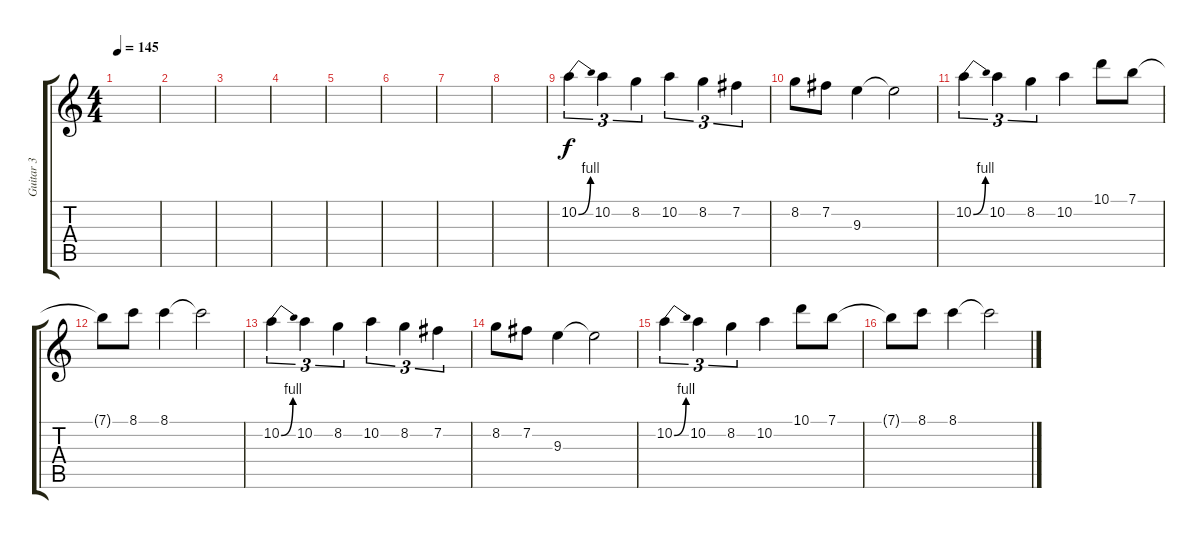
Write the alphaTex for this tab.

\track ("Guitar 3" "Guitar 3") {instrument distortionguitar}
\staff {score tabs}
\tuning (E4 B3 G3 D3 A2 E2) {hide}
\ts (4 4)
\tempo 145
\clef g2
\ks c
|
|
|
|
|
|
|
|
10.2{be (bend 0 0 60 4)}.4{tu (3 2)} 10.2.4{tu (3 2)} 8.2.4{tu (3 2)} 10.2.4{tu (3 2)} 8.2.4{tu (3 2)} 7.2.4{tu (3 2)} |
8.2.8 7.2.8 9.3.4 9.3{t}.2 |
10.2{be (bend 0 0 60 4)}.4{tu (3 2)} 10.2.4{tu (3 2)} 8.2.4{tu (3 2)} 10.2.4 10.1.8 7.1.8 |
7.1{t}.8 8.1.8 8.1.4 8.1{t}.2 |
10.2{be (bend 0 0 60 4)}.4{tu (3 2)} 10.2.4{tu (3 2)} 8.2.4{tu (3 2)} 10.2.4{tu (3 2)} 8.2.4{tu (3 2)} 7.2.4{tu (3 2)} |
8.2.8 7.2.8 9.3.4 9.3{t}.2 |
10.2{be (bend 0 0 60 4)}.4{tu (3 2)} 10.2.4{tu (3 2)} 8.2.4{tu (3 2)} 10.2.4 10.1.8 7.1.8 |
7.1{t}.8 8.1.8 8.1.4 8.1{t}.2
